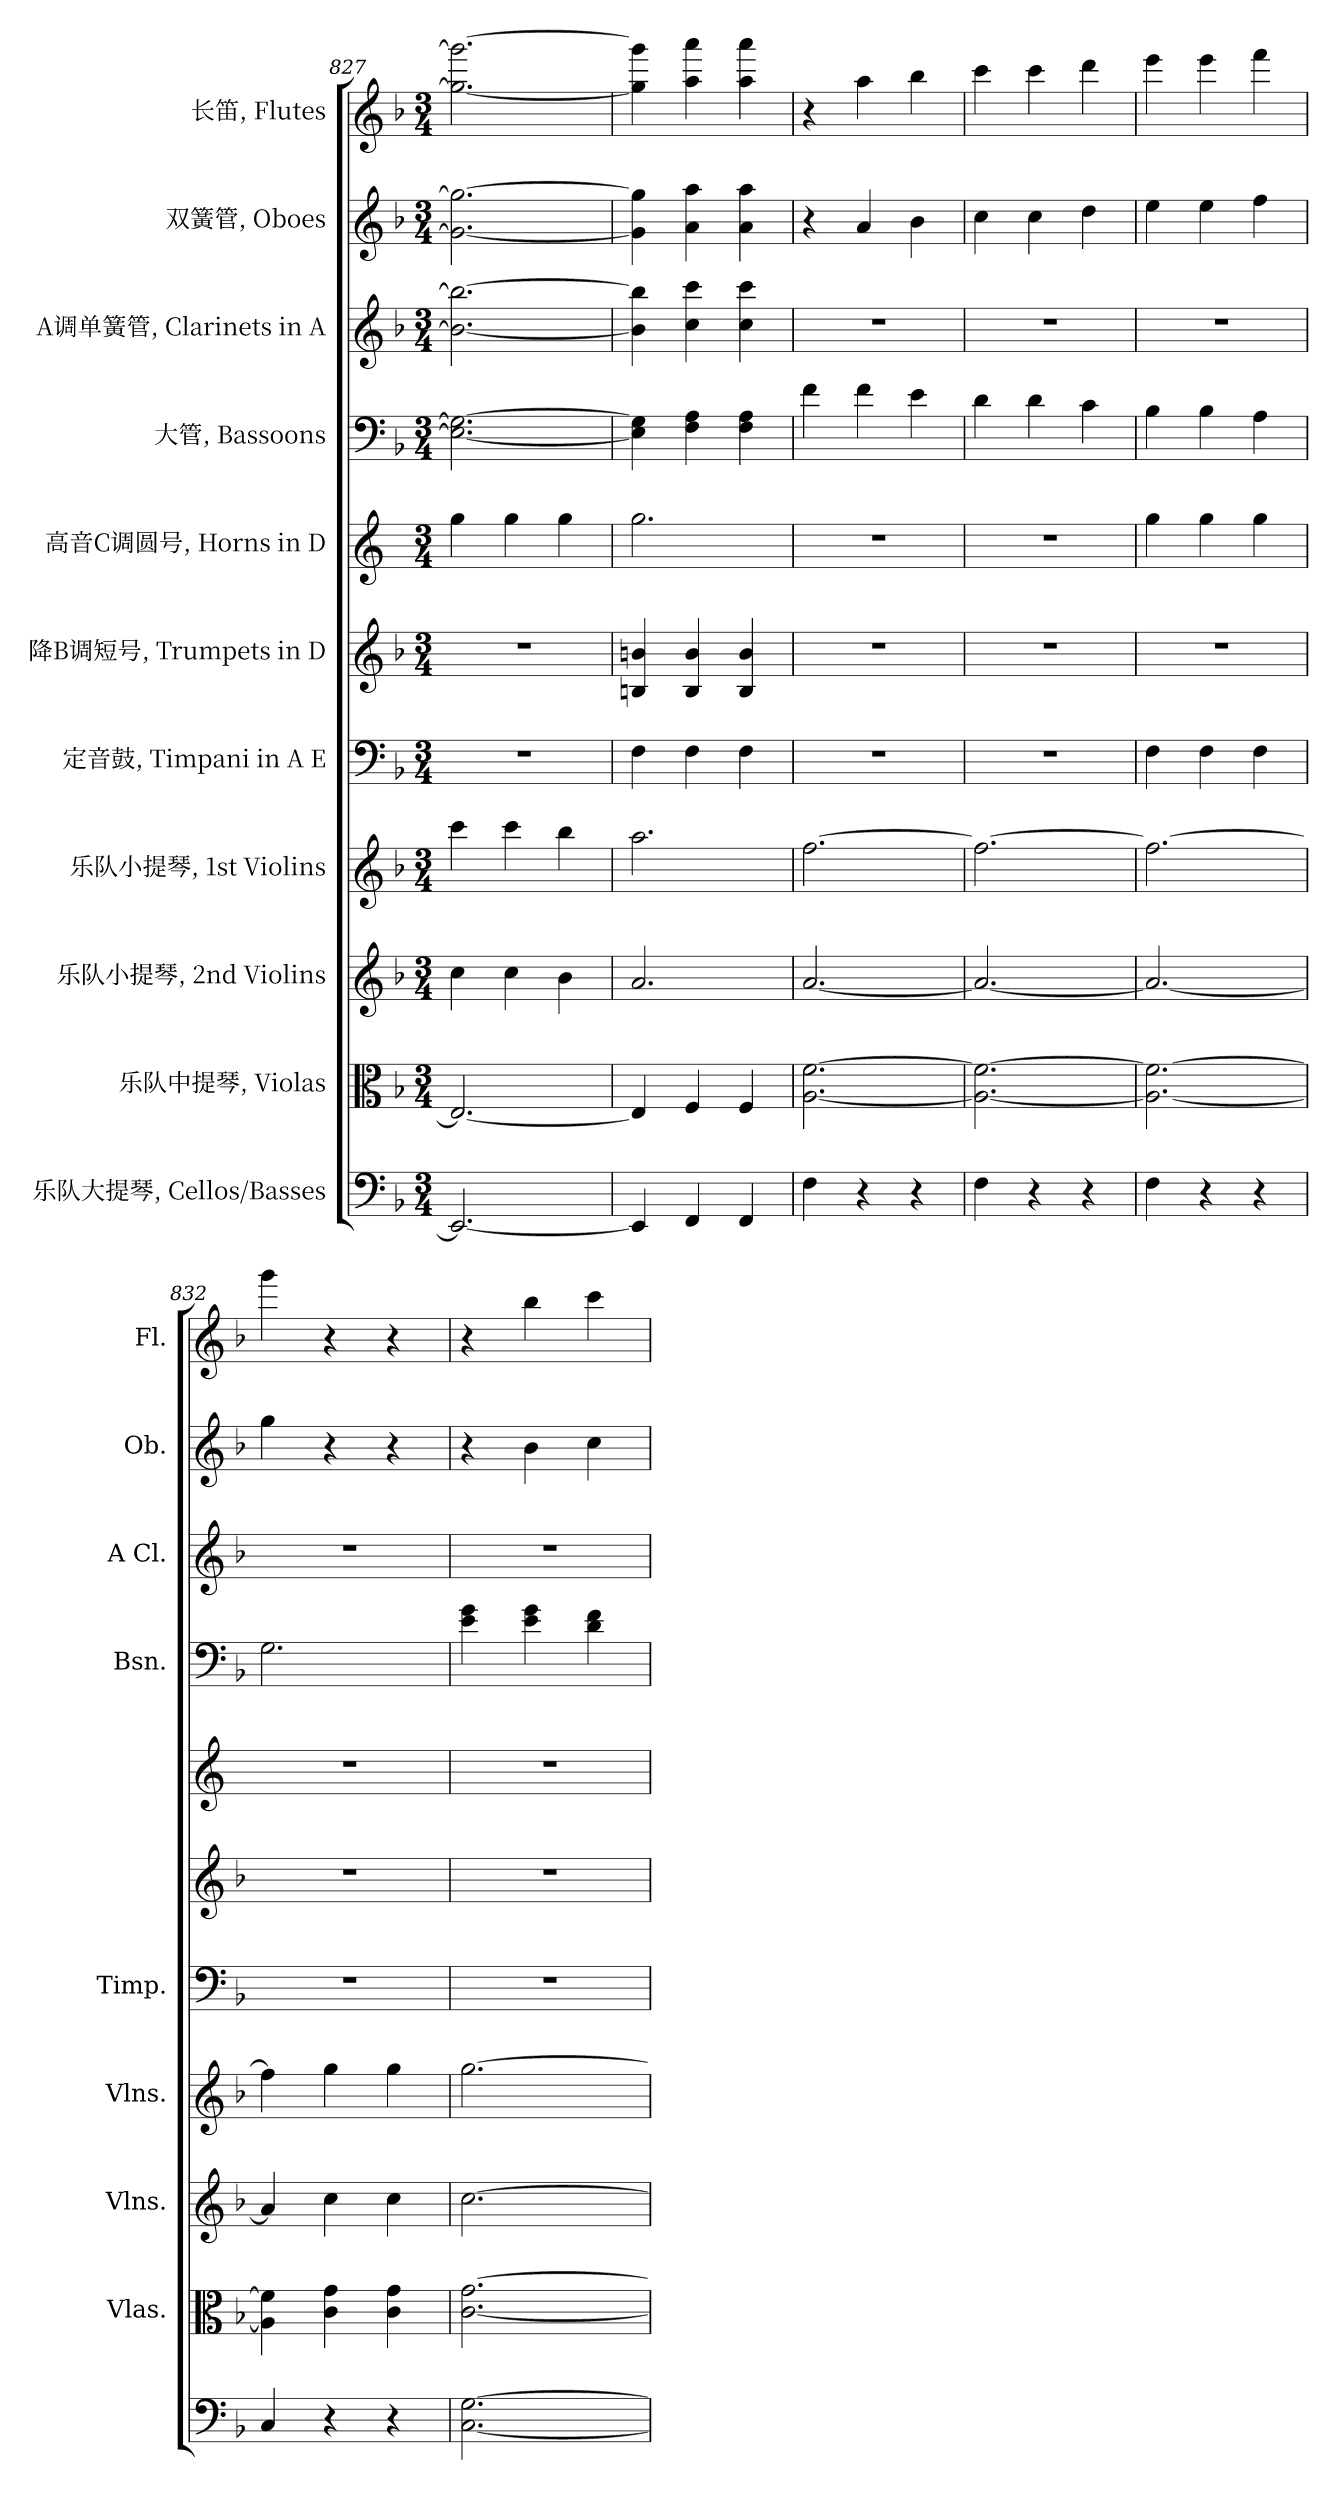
**kern	**kern	**kern	**kern	**kern	**kern	**kern	**kern	**kern	**kern	**kern
*part11	*part10	*part9	*part8	*part7	*part6	*part5	*part4	*part3	*part2	*part1
*staff11	*staff10	*staff9	*staff8	*staff7	*staff6	*staff5	*staff4	*staff3	*staff2	*staff1
*I"乐队大提琴, Cellos/Basses	*I"乐队中提琴, Violas	*I"乐队小提琴, 2nd Violins	*I"乐队小提琴, 1st Violins	*I"定音鼓, Timpani in A E	*I"降B调短号, Trumpets in D	*I"高音C调圆号, Horns in D	*I"大管, Bassoons	*I"A调单簧管, Clarinets in A	*I"双簧管, Oboes	*I"长笛, Flutes
*	*I'Vlas.	*I'Vlns.	*I'Vlns.	*I'Timp.	*	*	*I'Bsn.	*I'A Cl.	*I'Ob.	*I'Fl.
*clefF4	*clefC3	*clefG2	*clefG2	*clefF4	*clefG2	*clefG2	*clefF4	*clefG2	*clefG2	*clefG2
*	*	*	*	*	*ITrd1c2	*ITrd4c7	*	*ITrd2c3	*	*
*k[b-]	*k[b-]	*k[b-]	*k[b-]	*k[b-]	*k[b-e-a-]	*k[b-]	*k[b-]	*k[f#c#]	*k[b-]	*k[b-]
*M3/4	*M3/4	*M3/4	*M3/4	*M3/4	*M3/4	*M3/4	*M3/4	*M3/4	*M3/4	*M3/4
=827	=827	=827	=827	=827	=827	=827	=827	=827	=827	=827
2.EE/_	2.E/_	4cc\	4ccc\	2.r	2.r	4cc\	2.E\_ 2.G\_	2.g\_ 2.gg\_	2.g\_ 2.gg\_	2.gg\_ 2.ggg\_
.	.	4cc\	4ccc\	.	.	4cc\	.	.	.	.
.	.	4b-\	4bb-\	.	.	4cc\	.	.	.	.
=828	=828	=828	=828	=828	=828	=828	=828	=828	=828	=828
4EE/]	4E/]	2.a/	2.aa\	4F\	4An/ 4an/	2.cc\	4E\] 4G\]	4g\] 4gg\]	4g\] 4gg\]	4gg\] 4ggg\]
4FF/	4F/	.	.	4F\	4A/ 4a/	.	4F\ 4A\	4a\ 4aa\	4a\ 4aa\	4aa\ 4aaa\
4FF/	4F/	.	.	4F\	4A/ 4a/	.	4F\ 4A\	4a\ 4aa\	4a\ 4aa\	4aa\ 4aaa\
=829	=829	=829	=829	=829	=829	=829	=829	=829	=829	=829
4F\	[2.A\ [2.f\	[2.a/	[2.ff\	2.r	2.r	2.r	4f\	2.r	4r	4r
4r	.	.	.	.	.	.	4f\	.	4a/	4aa\
4r	.	.	.	.	.	.	4e\	.	4b-\	4bb-\
!!LO:PB:g=z
=830	=830	=830	=830	=830	=830	=830	=830	=830	=830	=830
4F\	2.A\_ 2.f\_	2.a/_	2.ff\_	2.r	2.r	2.r	4d\	2.r	4cc\	4ccc\
4r	.	.	.	.	.	.	4d\	.	4cc\	4ccc\
4r	.	.	.	.	.	.	4c\	.	4dd\	4ddd\
=831	=831	=831	=831	=831	=831	=831	=831	=831	=831	=831
4F\	2.A\_ 2.f\_	2.a/_	2.ff\_	4F\	2.r	4cc\	4B-\	2.r	4ee\	4eee\
4r	.	.	.	4F\	.	4cc\	4B-\	.	4ee\	4eee\
4r	.	.	.	4F\	.	4cc\	4A\	.	4ff\	4fff\
=832	=832	=832	=832	=832	=832	=832	=832	=832	=832	=832
4C/	4A\] 4f\]	4a/]	4ff\]	2.r	2.r	2.r	2.G\	2.r	4gg\	4ggg\
4r	4c\ 4g\	4cc\	4gg\	.	.	.	.	.	4r	4r
4r	4c\ 4g\	4cc\	4gg\	.	.	.	.	.	4r	4r
=833	=833	=833	=833	=833	=833	=833	=833	=833	=833	=833
[2.C\ [2.G\	[2.c\ [2.g\	[2.cc\	[2.gg\	2.r	2.r	2.r	4e\ 4g\	2.r	4r	4r
.	.	.	.	.	.	.	4e\ 4g\	.	4b-\	4bb-\
.	.	.	.	.	.	.	4d\ 4f\	.	4cc\	4ccc\
=	=	=	=	=	=	=	=	=	=	=
*-	*-	*-	*-	*-	*-	*-	*-	*-	*-	*-
